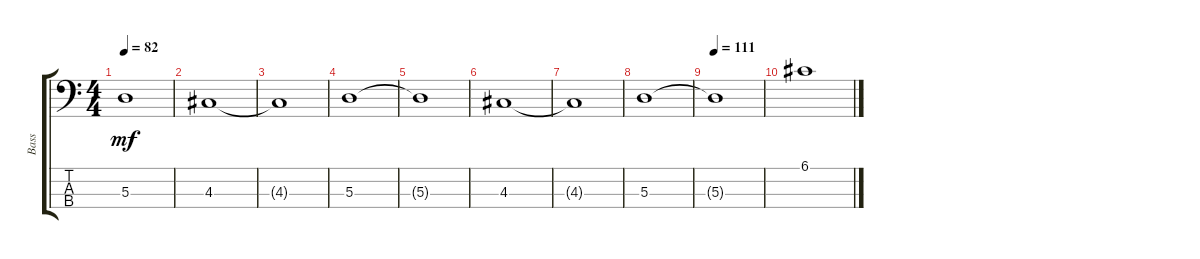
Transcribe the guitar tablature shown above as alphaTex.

\track ("Bass" "Bass") {instrument electricbassfinger}
\staff {score tabs}
\tuning (G2 D2 A1 E1) {hide}
\ts (4 4)
\tempo 82
\clef f4
\ks c
5.3{t}.1{dy mf} |
4.3.1 |
4.3{t}.1 |
5.3.1 |
5.3{t}.1 |
4.3.1 |
4.3{t}.1 |
5.3.1 |
\tempo 111
5.3{t}.1 |
6.1.1
